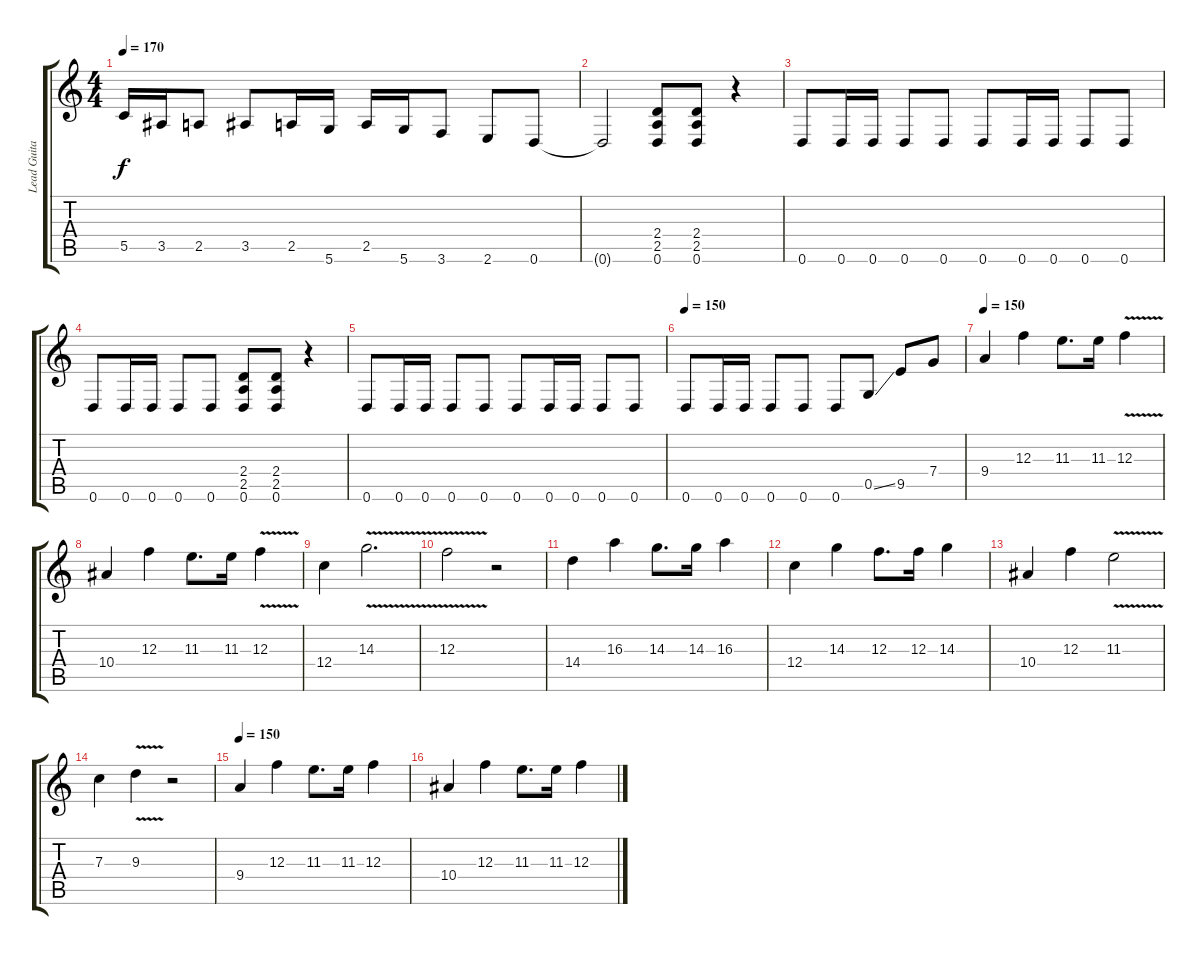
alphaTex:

\track ("Lead Guitar" "Lead Guita") {instrument distortionguitar}
\staff {score tabs}
\tuning (D4 A3 F3 C3 G2 D2) {hide}
\ts (4 4)
\tempo 170
\clef g2
\ks c
5.5.16{dy f} 3.5.16 2.5.8 3.5.8 2.5.16 5.6.16 2.5.16 5.6.16 3.6.8 2.6.8 0.6.8 |
0.6{t}.2 (2.4 2.5 0.6).8 (2.4 2.5 0.6).8 r.4 |
0.6.8 0.6.16 0.6.16 0.6.8 0.6.8 0.6.8 0.6.16 0.6.16 0.6.8 0.6.8 |
0.6.8 0.6.16 0.6.16 0.6.8 0.6.8 (2.4 2.5 0.6).8 (2.4 2.5 0.6).8 r.4 |
0.6.8 0.6.16 0.6.16 0.6.8 0.6.8 0.6.8 0.6.16 0.6.16 0.6.8 0.6.8 |
\tempo 150
0.6.8 0.6.16 0.6.16 0.6.8 0.6.8 0.6.8 0.5{ss}.8 9.5.8 7.4.8 |
\tempo 150
9.4.4{balance 8} 12.3.4 11.3.8{d} 11.3.16 12.3{v}.4 |
10.4.4 12.3.4 11.3.8{d} 11.3.16 12.3{v}.4 |
12.4.4 14.3{v}.2{d} |
12.3{v}.2 r.2 |
14.4.4 16.3.4 14.3.8{d} 14.3.16 16.3.4 |
12.4.4 14.3.4 12.3.8{d} 12.3.16 14.3.4 |
10.4.4 12.3.4 11.3{v}.2 |
7.3.4 9.3{v}.4 r.2 |
\tempo 150
9.4.4{balance 8} 12.3.4 11.3.8{d} 11.3.16 12.3.4 |
10.4.4 12.3.4 11.3.8{d} 11.3.16 12.3.4
